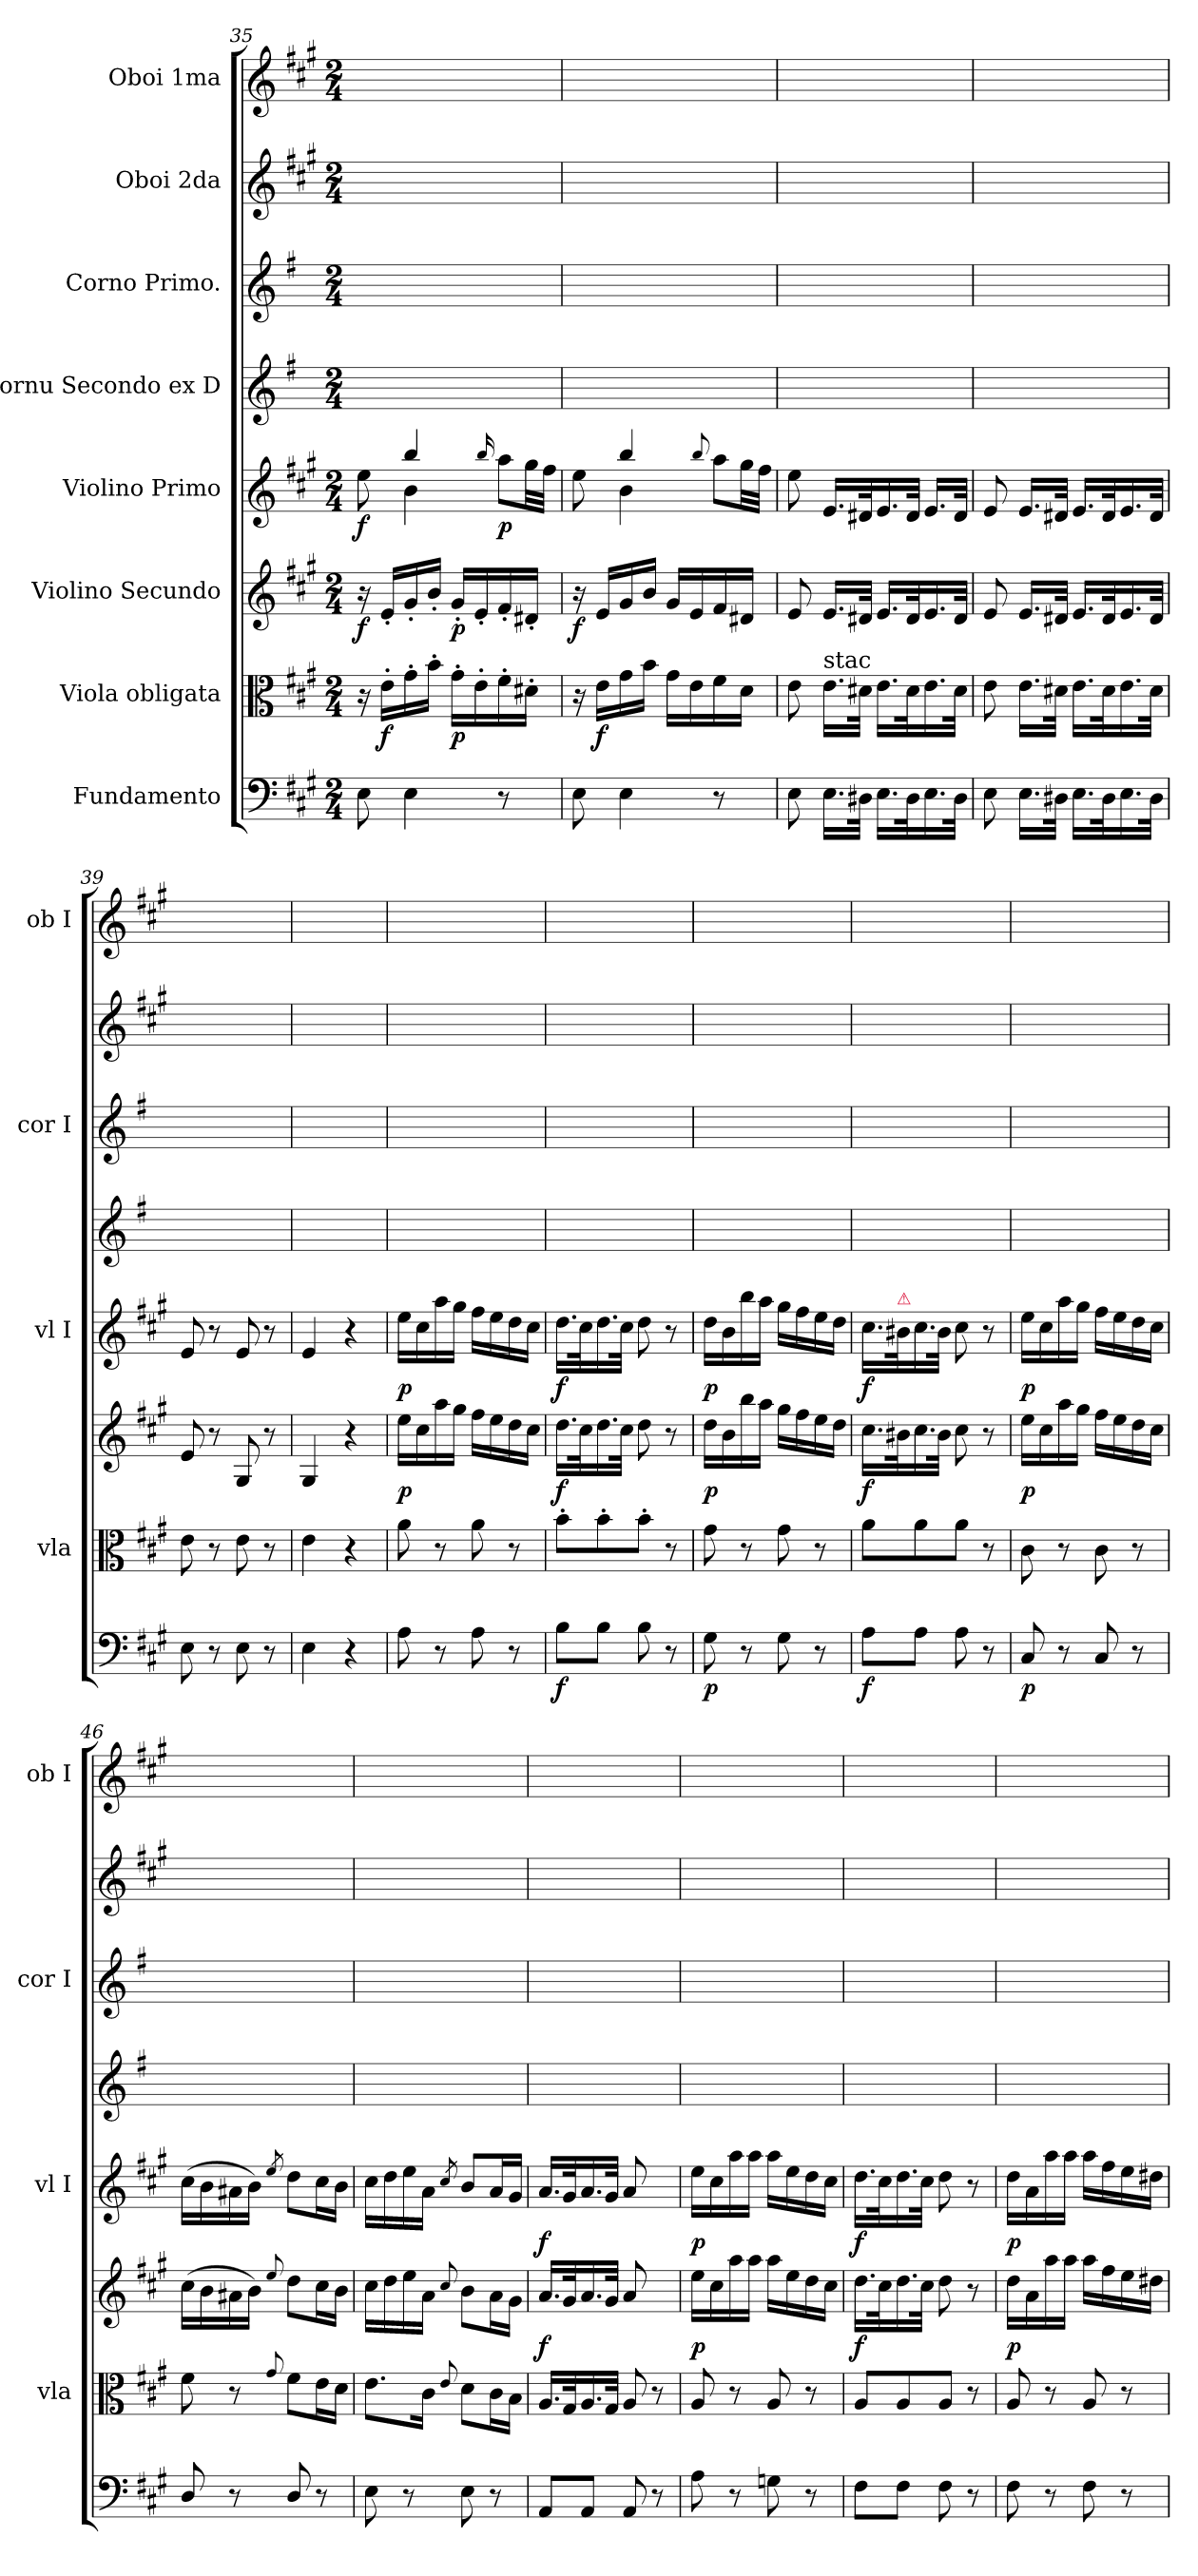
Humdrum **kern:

**kern	**dynam	**kern	**dynam	**kern	**dynam	**kern	**dynam	**kern	**kern	**kern	**kern
*part8	*part8	*part7	*part7	*part6	*part6	*part5	*part5	*part4	*part3	*part2	*part1
*staff8	*staff8	*staff7	*staff7	*staff6	*staff6	*staff5	*staff5	*staff4	*staff3	*staff2	*staff1
*I"Fundamento	*	*I"Viola obligata	*	*I"Violino Secundo	*	*I"Violino Primo	*	*I"Cornu Secondo ex D	*I"Corno Primo.	*I"Oboi 2da	*I"Oboi 1ma
*	*	*I'vla	*	*	*	*I'vl I	*	*	*I'cor I	*	*I'ob I
*clefF4	*	*clefC3	*	*clefG2	*	*clefG2	*	*clefG2	*clefG2	*clefG2	*clefG2
*	*	*	*	*	*	*	*	*ITrd6c10	*ITrd6c10	*	*
*k[f#c#g#]	*	*k[f#c#g#]	*	*k[f#c#g#]	*	*k[f#c#g#]	*	*k[f#c#g#]	*k[f#c#g#]	*k[f#c#g#]	*k[f#c#g#]
*M2/4	*	*M2/4	*	*M2/4	*	*M2/4	*	*M2/4	*M2/4	*M2/4	*M2/4
=35	=35	=35	=35	=35	=35	=35	=35	=35	=35	=35	=35
*	*	*	*	*	*	*^	*	*	*	*	*
8E\	for	16r	.	16r	f	8ee\	8ryy	f	2ryy	2ryy	2ryy	2ryy
.	.	16e'\LL	f	16e'/LL	.	.	.	.	.	.	.	.
4E\	.	16g#'\	.	16g#'/	.	4b\	4bb/	.	.	.	.	.
.	.	16b'\JJ	.	16b'/JJ	.	.	.	.	.	.	.	.
.	.	16g#'\LL	p	16g#'/LL	p	.	.	.	.	.	.	.
.	.	16e'\	.	16e'/	.	.	.	.	.	.	.	.
.	.	.	.	.	.	16qqbb/	.	.	.	.	.	.
!	!	!	!	!	!	!LO:N:vis=8	!	!	!	!	!	!
8r	.	16f#'\	.	16f#'/	.	16aa\L	8ryy	p	.	.	.	.
.	.	16d#X'\JJ	.	16d#X'/JJ	.	32gg#\LL	.	.	.	.	.	.
.	.	.	.	.	.	32ff#\JJJ	.	.	.	.	.	.
=36	=36	=36	=36	=36	=36	=36	=36	=36	=36	=36	=36	=36
8E\	.	16r	.	16r	f	8ee\	8ryy	.	2ryy	2ryy	2ryy	2ryy
.	.	16e\LL	f	16e/LL	.	.	.	.	.	.	.	.
4E\	.	16g#\	.	16g#/	.	4b\	4bb/	.	.	.	.	.
.	.	16b\JJ	.	16b/JJ	.	.	.	.	.	.	.	.
.	.	16g#\LL	pn	16g#/LL	.	.	.	.	.	.	.	.
.	.	16e\	.	16e/	.	.	.	.	.	.	.	.
.	.	.	.	.	.	8qqbb/	.	.	.	.	.	.
!	!	!	!	!	!	!LO:N:vis=8	!	!	!	!	!	!
8r	.	16f#\	.	16f#/	.	16aa\L	8ryy	.	.	.	.	.
.	.	16d\JJ	.	16d#X/JJ	.	32gg#\LL	.	.	.	.	.	.
.	.	.	.	.	.	32ff#\JJJ	.	.	.	.	.	.
*	*	*	*	*	*	*v	*v	*	*	*	*	*
=37	=37	=37	=37	=37	=37	=37	=37	=37	=37	=37	=37
8E\	.	8e\	for	8e/	.	8ee\	.	2ryy	2ryy	2ryy	2ryy
!	!	!LO:TX:a:t=stac	!	!	!	!	!	!	!	!	!
16.E\LL	.	16.e\LL	.	16.e/LL	.	16.e/LL	.	.	.	.	.
32D#X\JJk	.	32d#X\JJk	.	32d#X/JJk	.	32d#X/K	.	.	.	.	.
16.E\LL	.	16.e\LL	.	16.e/LL	.	16.e/	.	.	.	.	.
32D#\K	.	32d#\K	.	32d#/K	.	32d#/JJk	.	.	.	.	.
16.E\	.	16.e\	.	16.e/	.	16.e/LL	.	.	.	.	.
32D#\JJk	.	32d#\JJk	.	32d#/JJk	.	32d#/JJk	.	.	.	.	.
=38	=38	=38	=38	=38	=38	=38	=38	=38	=38	=38	=38
8E\	.	8e\	.	8e/	.	8e/	.	2ryy	2ryy	2ryy	2ryy
16.E\LL	.	16.e\LL	.	16.e/LL	.	16.e/LL	.	.	.	.	.
32D#X\JJk	.	32d#X\JJk	.	32d#X/JJk	.	32d#X/JJk	.	.	.	.	.
16.E\LL	.	16.e\LL	.	16.e/LL	.	16.e/LL	.	.	.	.	.
32D#\K	.	32d#\K	.	32d#/K	.	32d#/K	.	.	.	.	.
16.E\	.	16.e\	.	16.e/	.	16.e/	.	.	.	.	.
32D#\JJk	.	32d#\JJk	.	32d#/JJk	.	32d#/JJk	.	.	.	.	.
=39	=39	=39	=39	=39	=39	=39	=39	=39	=39	=39	=39
8E\	.	8e\	.	8e/	.	8e/	.	2ryy	2ryy	2ryy	2ryy
8r	.	8r	.	8r	.	8r	.	.	.	.	.
8E\	.	8e\	.	8G#/	.	8e/	.	.	.	.	.
8r	.	8r	.	8r	.	8r	.	.	.	.	.
=40	=40	=40	=40	=40	=40	=40	=40	=40	=40	=40	=40
4E\	.	4e\	.	4G#/	.	4e/	.	2ryy	2ryy	2ryy	2ryy
4r	.	4r	.	4r	.	4r	.	.	.	.	.
=41	=41	=41	=41	=41	=41	=41	=41	=41	=41	=41	=41
!	!LO:DY:rj	!	!	!	!	!	!	!	!	!	!
8A\	pn	8a\	pn	16ee\LL	p	16ee\LL	p	2ryy	2ryy	2ryy	2ryy
.	.	.	.	16cc#\	.	16cc#\	.	.	.	.	.
8r	.	8r	.	16aa\	.	16aa\	.	.	.	.	.
.	.	.	.	16gg#\JJ	.	16gg#\JJ	.	.	.	.	.
8A\	.	8a\	.	16ff#\LL	.	16ff#\LL	.	.	.	.	.
.	.	.	.	16ee\	.	16ee\	.	.	.	.	.
8r	.	8r	.	16dd\	.	16dd\	.	.	.	.	.
.	.	.	.	16cc#\JJ	.	16cc#\JJ	.	.	.	.	.
=42	=42	=42	=42	=42	=42	=42	=42	=42	=42	=42	=42
8B\L	f	8b'\L	for	16.dd\LL	f	16.dd\LL	f	2ryy	2ryy	2ryy	2ryy
.	.	.	.	32cc#\K	.	32cc#\K	.	.	.	.	.
8B\J	.	8b'\	.	16.dd\	.	16.dd\	.	.	.	.	.
.	.	.	.	32cc#\JJk	.	32cc#\JJk	.	.	.	.	.
8B\	.	8b'\J	.	8dd\	.	8dd\	.	.	.	.	.
8r	.	8r	.	8r	.	8r	.	.	.	.	.
=43	=43	=43	=43	=43	=43	=43	=43	=43	=43	=43	=43
8G#\	p	8g#\	pn	16dd\LL	p	16dd\LL	p	2ryy	2ryy	2ryy	2ryy
.	.	.	.	16b\	.	16b\	.	.	.	.	.
8r	.	8r	.	16bb\	.	16bb\	.	.	.	.	.
.	.	.	.	16aa\JJ	.	16aa\JJ	.	.	.	.	.
8G#\	.	8g#\	.	16gg#\LL	.	16gg#\LL	.	.	.	.	.
.	.	.	.	16ff#\	.	16ff#\	.	.	.	.	.
8r	.	8r	.	16ee\	.	16ee\	.	.	.	.	.
.	.	.	.	16dd\JJ	.	16dd\JJ	.	.	.	.	.
=44	=44	=44	=44	=44	=44	=44	=44	=44	=44	=44	=44
8A\L	f	8a\L	for	16.cc#\LL	f	16.cc#\LL	f	2ryy	2ryy	2ryy	2ryy
!	!	!	!	!	!	!LO:TX:a:color=crimson:t=⚠	!	!	!	!	!
.	.	.	.	32b#X\K	.	32b#X\K	.	.	.	.	.
8A\J	.	8a\	.	16.cc#\	.	16.cc#\	.	.	.	.	.
.	.	.	.	32b#\JJk	.	32b#\JJk	.	.	.	.	.
8A\	.	8a\J	.	8cc#\	.	8cc#\	.	.	.	.	.
8r	.	8r	.	8r	.	8r	.	.	.	.	.
=45	=45	=45	=45	=45	=45	=45	=45	=45	=45	=45	=45
!	!	!	!LO:DY:rj	!	!	!	!	!	!	!	!
8C#/	p	8c#\	pn	16ee\LL	p	16ee\LL	p	2ryy	2ryy	2ryy	2ryy
.	.	.	.	16cc#\	.	16cc#\	.	.	.	.	.
8r	.	8r	.	16aa\	.	16aa\	.	.	.	.	.
.	.	.	.	16gg#\JJ	.	16gg#\JJ	.	.	.	.	.
8C#/	.	8c#\	.	16ff#\LL	.	16ff#\LL	.	.	.	.	.
.	.	.	.	16ee\	.	16ee\	.	.	.	.	.
8r	.	8r	.	16dd\	.	16dd\	.	.	.	.	.
.	.	.	.	16cc#\JJ	.	16cc#\JJ	.	.	.	.	.
=46	=46	=46	=46	=46	=46	=46	=46	=46	=46	=46	=46
8D/	.	8f#\	.	(16cc#\LL	.	(16cc#\LL	.	2ryy	2ryy	2ryy	2ryy
.	.	.	.	16b\	.	16b\	.	.	.	.	.
8r	.	8r	.	16a#X\	.	16a#X\	.	.	.	.	.
.	.	.	.	16b\JJ)	.	16b\JJ)	.	.	.	.	.
.	.	8qqg#/	.	8qqee/	.	8qee/	.	.	.	.	.
8D/	.	8f#\L	.	8dd\L	.	8dd\L	.	.	.	.	.
8r	.	16e\L	.	16cc#\L	.	16cc#\L	.	.	.	.	.
.	.	16d\JJ	.	16b\JJ	.	16b\JJ	.	.	.	.	.
=47	=47	=47	=47	=47	=47	=47	=47	=47	=47	=47	=47
8E\	.	8.e\L	.	16cc#\LL	.	16cc#\LL	.	2ryy	2ryy	2ryy	2ryy
.	.	.	.	16dd\	.	16dd\	.	.	.	.	.
8r	.	.	.	16ee\	.	16ee\	.	.	.	.	.
.	.	16c#\Jk	.	16a\JJ	.	16a\JJ	.	.	.	.	.
.	.	8qqe/	.	8qqcc#/	.	8qcc#/	.	.	.	.	.
8E\	.	8d\L	.	8b\L	.	8b/L	.	.	.	.	.
8r	.	16c#\L	.	16a\L	.	16a/L	.	.	.	.	.
.	.	16B\JJ	.	16g#\JJ	.	16g#/JJ	.	.	.	.	.
=48	=48	=48	=48	=48	=48	=48	=48	=48	=48	=48	=48
8AA/L	for	16.A/LL	for	16.a/LL	f	16.a/LL	f	2ryy	2ryy	2ryy	2ryy
.	.	32G#/K	.	32g#/K	.	32g#/K	.	.	.	.	.
8AA/J	.	16.A/	.	16.a/	.	16.a/	.	.	.	.	.
.	.	32G#/JJk	.	32g#/JJk	.	32g#/JJk	.	.	.	.	.
8AA/	.	8A/	.	8a/	.	8a/	.	.	.	.	.
8r	.	8r	.	8ryy	.	8ryy	.	.	.	.	.
=49	=49	=49	=49	=49	=49	=49	=49	=49	=49	=49	=49
!	!	!	!LO:DY:rj	!	!	!	!	!	!	!	!
8A\	pn	8A/	pn	16ee\LL	p	16ee\LL	p	2ryy	2ryy	2ryy	2ryy
.	.	.	.	16cc#\	.	16cc#\	.	.	.	.	.
8r	.	8r	.	16aa\	.	16aa\	.	.	.	.	.
.	.	.	.	16aa\JJ	.	16aa\JJ	.	.	.	.	.
8Gn\	.	8A/	.	16aa\LL	.	16aa\LL	.	.	.	.	.
.	.	.	.	16ee\	.	16ee\	.	.	.	.	.
8r	.	8r	.	16dd\	.	16dd\	.	.	.	.	.
.	.	.	.	16cc#\JJ	.	16cc#\JJ	.	.	.	.	.
=50	=50	=50	=50	=50	=50	=50	=50	=50	=50	=50	=50
8F#\L	for	8A/L	for	16.dd\LL	f	16.dd\LL	f	2ryy	2ryy	2ryy	2ryy
.	.	.	.	32cc#\K	.	32cc#\K	.	.	.	.	.
8F#\J	.	8A/	.	16.dd\	.	16.dd\	.	.	.	.	.
.	.	.	.	32cc#\JJk	.	32cc#\JJk	.	.	.	.	.
8F#\	.	8A/J	.	8dd\	.	8dd\	.	.	.	.	.
8r	.	8r	.	8r	.	8r	.	.	.	.	.
=51	=51	=51	=51	=51	=51	=51	=51	=51	=51	=51	=51
8F#\	pn	8A/	pn	16dd\LL	p	16dd\LL	p	2ryy	2ryy	2ryy	2ryy
.	.	.	.	16a\	.	16a\	.	.	.	.	.
8r	.	8r	.	16aa\	.	16aa\	.	.	.	.	.
.	.	.	.	16aa\JJ	.	16aa\JJ	.	.	.	.	.
8F#\	.	8A/	.	16aa\LL	.	16aa\LL	.	.	.	.	.
.	.	.	.	16ff#\	.	16ff#\	.	.	.	.	.
8r	.	8r	.	16ee\	.	16ee\	.	.	.	.	.
.	.	.	.	16dd#X\JJ	.	16dd#X\JJ	.	.	.	.	.
=	=	=	=	=	=	=	=	=	=	=	=
*-	*-	*-	*-	*-	*-	*-	*-	*-	*-	*-	*-
